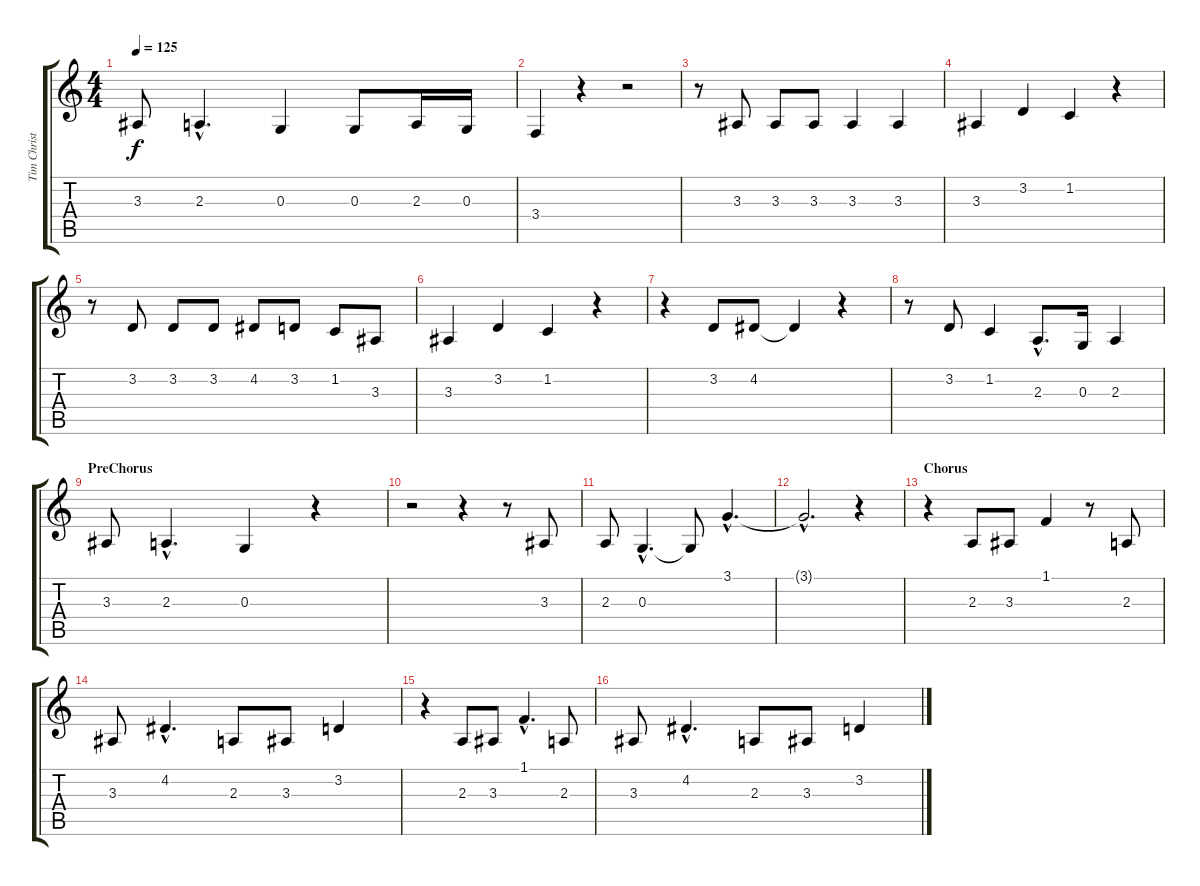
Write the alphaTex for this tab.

\track ("Tim Christensen - Vocals" "Tim Christ") {instrument tenorsax}
\staff {score tabs}
\tuning (E4 B3 G3 D3 A2 E2) {hide}
\ts (4 4)
\tempo 125
\clef g2
\ks c
3.3.8{dy f} 2.3{hac}.4{d} 0.3.4 0.3.8 2.3.16 0.3.16 |
3.4.4 r.4 r.2 |
r.8 3.3.8 3.3.8 3.3.8 3.3.4 3.3.4 |
3.3.4 3.2.4 1.2.4 r.4 |
r.8 3.2.8 3.2.8 3.2.8 4.2.8 3.2.8 1.2.8 3.3.8 |
3.3.4 3.2.4 1.2.4 r.4 |
r.4 3.2.8 4.2.8 4.2{t}.4 r.4 |
r.8 3.2.8 1.2.4 2.3{hac}.8{d} 0.3.16 2.3.4 |
\section ("" "PreChorus")
3.3.8 2.3{hac}.4{d} 0.3.4 r.4 |
r.2 r.4 r.8 3.3.8 |
2.3.8 0.3{hac}.4{d} 0.3{t}.8 3.1{hac}.4{d} |
3.1{hac t}.2{d} r.4 |
\section ("" "Chorus")
r.4 2.3.8 3.3.8 1.1.4 r.8 2.3.8 |
3.3.8 4.2{hac}.4{d} 2.3.8 3.3.8 3.2.4 |
r.4 2.3.8 3.3.8 1.1{hac}.4{d} 2.3.8 |
3.3.8 4.2{hac}.4{d} 2.3.8 3.3.8 3.2.4
